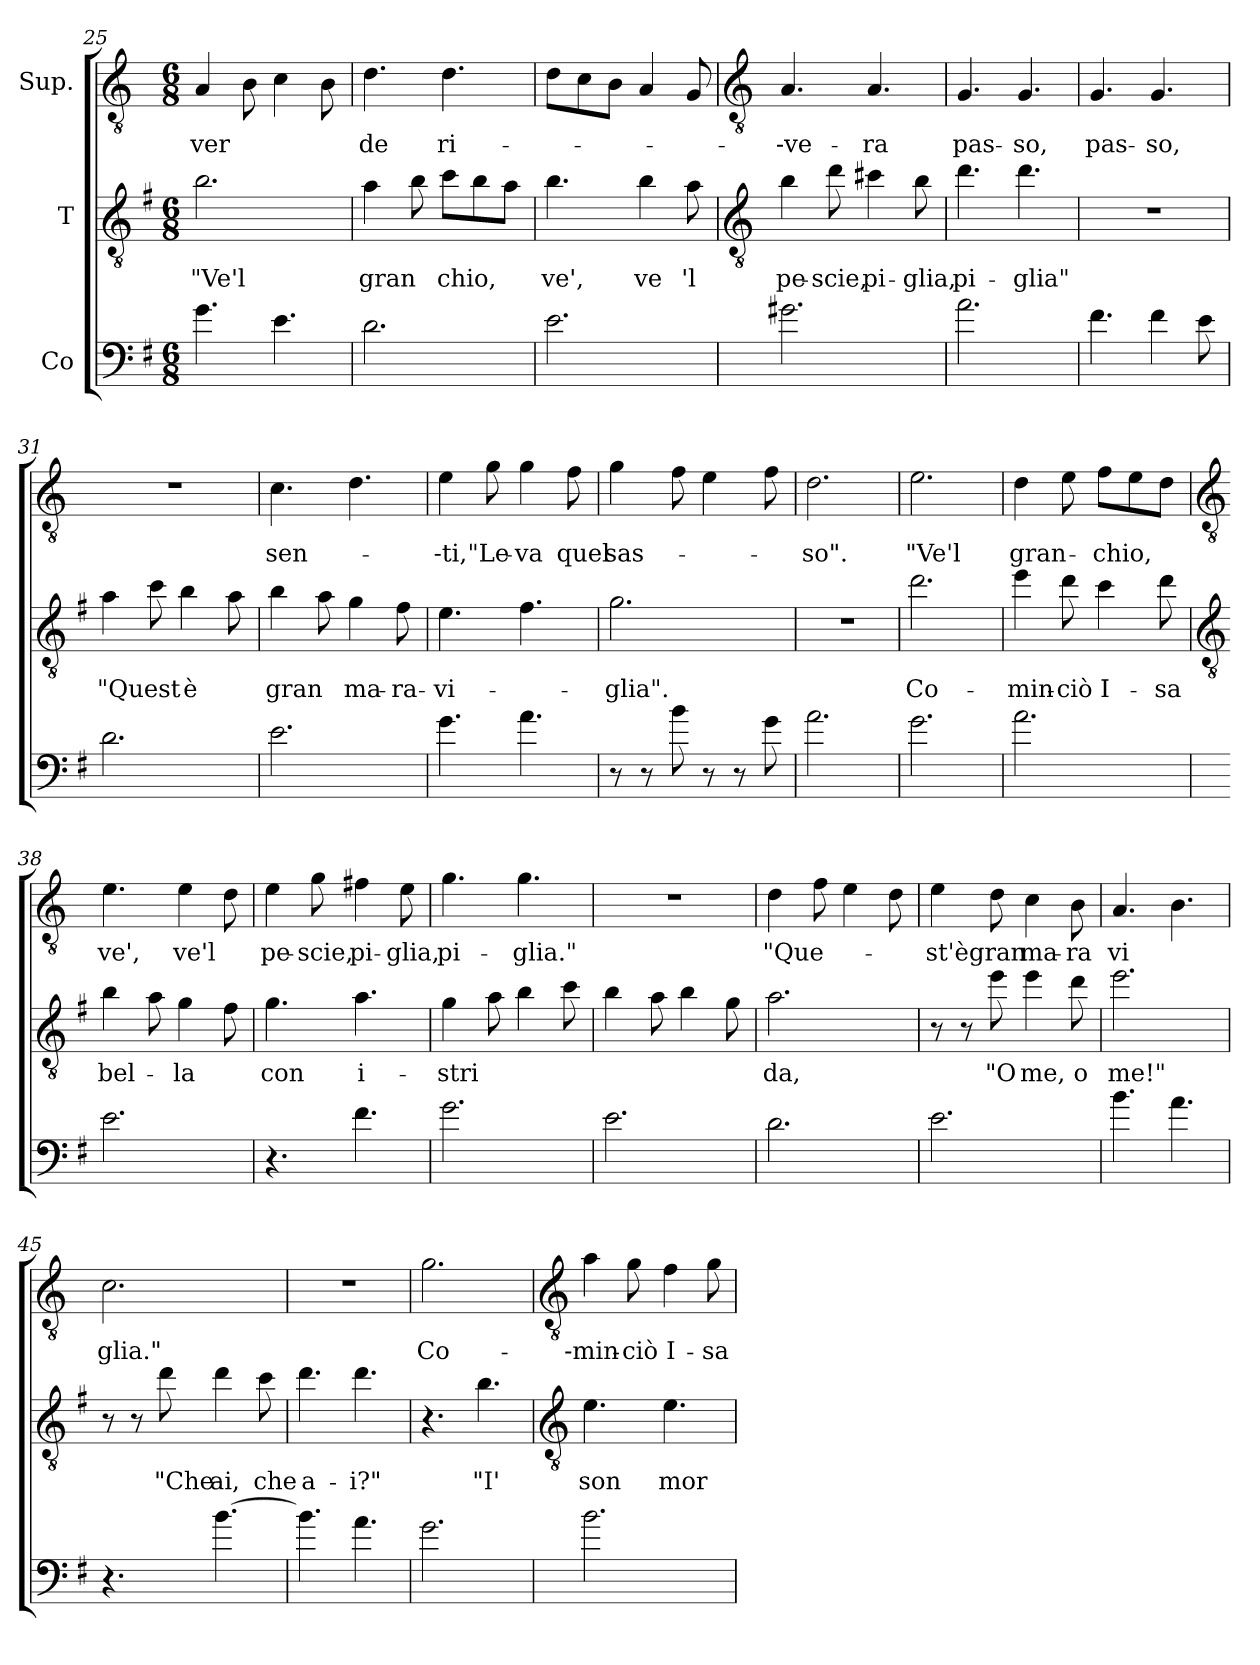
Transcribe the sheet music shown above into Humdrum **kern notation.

**kern	**kern	**text	**kern	**text
*part3	*part2	*part2	*part1	*part1
*staff3	*staff2	*staff2	*staff1	*staff1
*I"Co	*I"T	*	*I"Sup.	*
*clefF4	*clefGv2	*	*clefGv2	*
*ITrd4c7	*ITrd4c7	*	*	*
*k[]	*k[]	*	*k[]	*
*C:	*C:	*	*C:	*
*M6/8	*M6/8	*	*M6/8	*
=25	=25	=25	=25	=25
!	!	!LO:LY:b	!	!LO:LY:b
4.c	2.e	"Ve'l	4A	ver
.	.	.	8B	.
4.A	.	.	4c	.
.	.	.	8B	.
=26	=26	=26	=26	=26
!	!	!LO:LY:b	!	!LO:LY:b
2.G	4d	gran	4.d	de
.	8e	.	.	.
!	!	!LO:LY:b	!	!LO:LY:b
.	8f\L	chio,	4.d	ri-
.	8e\	.	.	.
.	8d\J	.	.	.
=27	=27	=27	=27	=27
!	!	!LO:LY:b	!	!
2.A	4.e	ve',	8d\L	.
.	.	.	8c\	.
.	.	.	8B\J	.
!	!	!LO:LY:b	!	!
.	4e	ve	4A	.
!	!	!LO:LY:b	!	!
.	8d	'l	8G	.
!!LO:LB:g=z
=28	=28	=28	=28	=28
*	*clefGv2	*	*clefGv2	*
!	!	!LO:LY:b	!	!LO:LY:b
2.c#X	4e	pe-	4.A	--ve-
!	!	!LO:LY:b	!	!
.	8g	-scie,	.	.
!	!	!LO:LY:b	!	!LO:LY:b
.	4f#X	pi-	4.A	-ra
!	!	!LO:LY:b	!	!
.	8e	-glia,	.	.
=29	=29	=29	=29	=29
!	!	!LO:LY:b	!	!LO:LY:b
2.d	4.g	pi-	4.G	pas-
!	!	!LO:LY:b	!	!LO:LY:b
.	4.g	-glia"	4.G	-so,
=30	=30	=30	=30	=30
!	!	!	!	!LO:LY:b
4.B	2.r	.	4.G	pas-
!	!	!	!	!LO:LY:b
4B	.	.	4.G	-so,
8A	.	.	.	.
=31	=31	=31	=31	=31
!	!	!LO:LY:b	!	!
2.G	4d	"Quest	2.r	.
.	8f	.	.	.
!	!	!LO:LY:b	!	!
.	4e	è	.	.
.	8d	.	.	.
=32	=32	=32	=32	=32
!	!	!LO:LY:b	!	!LO:LY:b
2.A	4e	gran	4.c	sen-
.	8d	.	.	.
!	!	!LO:LY:b	!	!
.	4c	ma-	4.d	.
!	!	!LO:LY:b	!	!
.	8B	-ra-	.	.
=33	=33	=33	=33	=33
!	!	!LO:LY:b	!	!LO:LY:b
4.c	4.A	-vi-	4e	--ti,
!	!	!	!	!LO:LY:b
.	.	.	8g	"Le-
!	!	!	!	!LO:LY:b
4.d	4.B	.	4g	-va
!	!	!	!	!LO:LY:b
.	.	.	8f	quel
=34	=34	=34	=34	=34
!	!	!LO:LY:b	!	!LO:LY:b
8r	2.c	-glia".	4g	sas-
8r	.	.	.	.
8e	.	.	8f	.
8r	.	.	4e	.
8r	.	.	.	.
8c	.	.	8f	.
=35	=35	=35	=35	=35
!	!	!	!	!LO:LY:b
2.d	2.r	.	2.d	-so".
=36	=36	=36	=36	=36
!	!	!LO:LY:b	!	!LO:LY:b
2.c	2.g	Co-	2.e	"Ve'l
=37	=37	=37	=37	=37
!	!	!LO:LY:b	!	!LO:LY:b
2.d	4a	-min-	4d	gran-
!	!	!LO:LY:b	!	!
.	8g	-ciò	8e	.
!	!	!LO:LY:b	!	!LO:LY:b
.	4f	I-	8f\L	-chio,
.	.	.	8e\	.
!	!	!LO:LY:b	!	!
.	8g	-sa	8d\J	.
!!LO:LB:g=z
=38	=38	=38	=38	=38
*	*clefGv2	*	*clefGv2	*
!	!	!LO:LY:b	!	!LO:LY:b
2.A	4e	bel-	4.e	ve',
.	8d	.	.	.
!	!	!LO:LY:b	!	!LO:LY:b
.	4c	-la	4e	ve'l
.	8B	.	8d	.
=39	=39	=39	=39	=39
!	!	!LO:LY:b	!	!LO:LY:b
4.r	4.c	con	4e	pe-
!	!	!	!	!LO:LY:b
.	.	.	8g	-scie,
!	!	!LO:LY:b	!	!LO:LY:b
4.B	4.d	i-	4f#X	pi-
!	!	!	!	!LO:LY:b
.	.	.	8e	-glia,
=40	=40	=40	=40	=40
!	!	!LO:LY:b	!	!LO:LY:b
2.c	4c	-stri	4.g	pi-
.	8d	.	.	.
!	!	!	!	!LO:LY:b
.	4e	.	4.g	-glia."
.	8f	.	.	.
=41	=41	=41	=41	=41
2.A	4e	.	2.r	.
.	8d	.	.	.
.	4e	.	.	.
.	8c	.	.	.
=42	=42	=42	=42	=42
!	!	!LO:LY:b	!	!LO:LY:b
2.G	2.d	da,	4d	"Que-
.	.	.	8f	.
.	.	.	4e	.
.	.	.	8d	.
=43	=43	=43	=43	=43
!	!	!	!	!LO:LY:b
2.A	8r	.	4e	-st'è
.	8r	.	.	.
!	!	!LO:LY:b	!	!LO:LY:b
.	8a	"O	8d	gran
!	!	!LO:LY:b	!	!LO:LY:b
.	4a	me,	4c	ma-
!	!	!LO:LY:b	!	!LO:LY:b
.	8g	o	8B	-ra
=44	=44	=44	=44	=44
!	!	!LO:LY:b	!	!LO:LY:b
4.e	2.a	me!"	4.A	-vi
4.d	.	.	4.B	.
=45	=45	=45	=45	=45
!	!	!	!	!LO:LY:b
4.r	8r	.	2.c	glia."
.	8r	.	.	.
!	!	!LO:LY:b	!	!
.	8g	"Che	.	.
!	!	!LO:LY:b	!	!
[4.e	4g	ai,	.	.
!	!	!LO:LY:b	!	!
.	8f	che	.	.
=46	=46	=46	=46	=46
!	!	!LO:LY:b	!	!
4.e]	4.g	a-	2.r	.
!	!	!LO:LY:b	!	!
4.d	4.g	-i?"	.	.
=47	=47	=47	=47	=47
!	!	!	!	!LO:LY:b
2.c	4.r	.	2.g	Co-
!	!	!LO:LY:b	!	!
.	4.e	"I'	.	.
!!LO:LB:g=z
=48	=48	=48	=48	=48
*	*clefGv2	*	*clefGv2	*
!	!	!LO:LY:b	!	!LO:LY:b
2.e	4.A	son	4a	--min-
!	!	!	!	!LO:LY:b
.	.	.	8g	-ciò
!	!	!LO:LY:b	!	!LO:LY:b
.	4.A	mor-	4f	I-
!	!	!	!	!LO:LY:b
.	.	.	8g	-sa
=	=	=	=	=
*-	*-	*-	*-	*-
